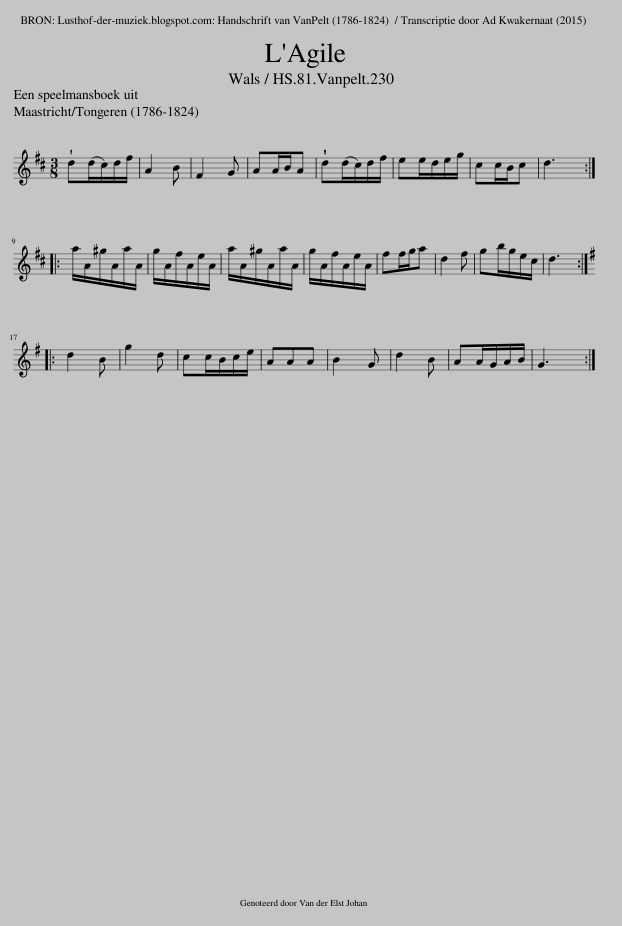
X:1
L:1/8
Q:1/4=87
M:3/8
I:linebreak $
K:D
V:1 treble
V:1
 !wedge!d(d/c/)d/f/ | A2 B | F2 G | AA/B/A | !wedge!d(d/c/)d/f/ | %5
 ee/d/e/g/ | cc/B/c | d3 ::$ a/A/^g/A/a/A/ | g/A/f/A/e/A/ | %10
 a/A/^g/A/a/A/ | g/A/f/A/e/A/ | ff/g/a | d2 f | gb/g/e/c/ | %15
 d3 ::$[K:G] d2 B | g2 d | cc/B/c/e/ | AAA | %20
 B2 G | d2 B | AA/G/A/B/ | G3 :| %24
